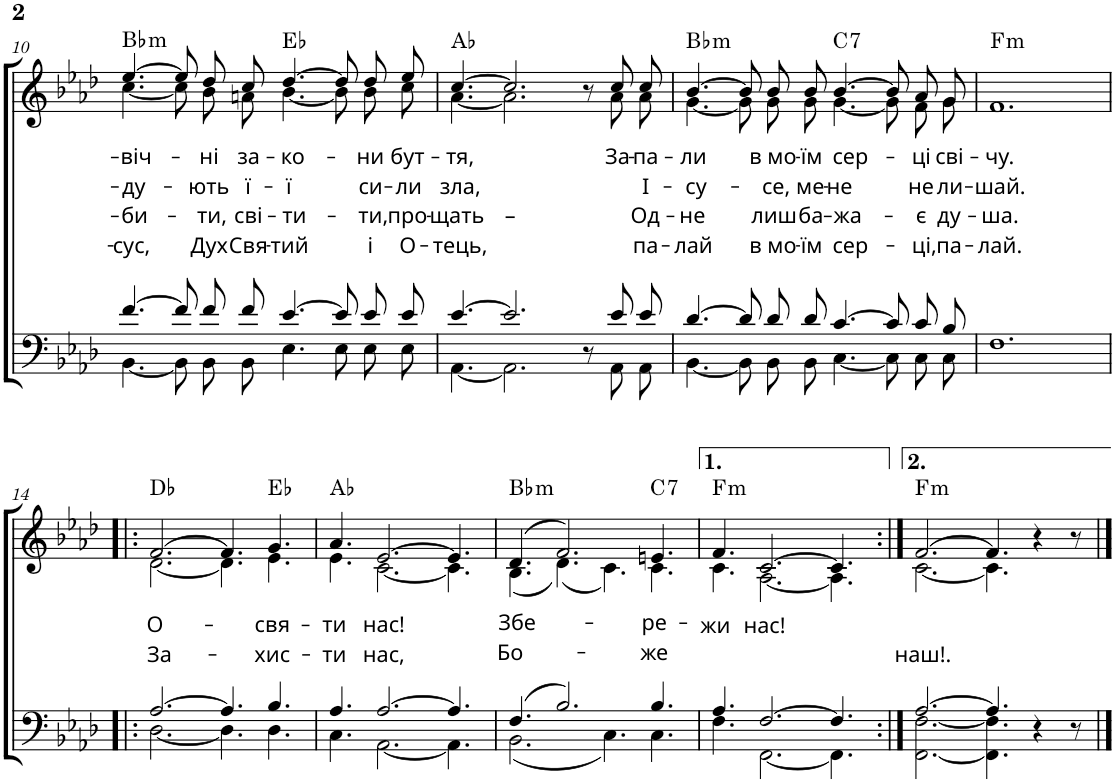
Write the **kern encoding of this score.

**kern	**kern	**text	**text	**text	**text	**text	**harte
*part2	*part1	*part1	*part1	*part1	*part1	*part1	*part1
*staff2	*staff1	*staff1	*staff1	*staff1	*staff1	*staff1	*
*I"Voice	*I"Voice	*	*	*	*	*	*
*I'V	*I'V	*	*	*	*	*	*
!!LO:PB:g=z
*clefF4	*clefG2	*	*	*	*	*	*
*k[b-e-a-d-]	*k[b-e-a-d-]	*	*	*	*	*	*
*M12/8	*M12/8	*	*	*	*	*	*
=10	=10	=10	=10	=10	=10	=10	=10
*^	*	*	*	*	*	*	*
!	!	!	!LO:LY:b	!LO:LY:b	!LO:LY:b	!LO:LY:b	!	!LO:H:kt=m
*	*	*^	*	*	*	*	*	*
[>4.f/	[<4.BB-\	[>4.ee-/	[<4.cc\	-віч-	-ду-	-би-	-сус,	.	Bb:min
8f/L]	8BB-\L]	8ee-/L]	8cc\L]	.	.	.	.	.	.
!	!	!	!	!LO:LY:b	!LO:LY:b	!LO:LY:b	!LO:LY:b	!	!
8f/	8BB-\	8dd-/	8b-\	-ні	-ють	-ти,	Дух	.	.
!	!	!	!	!LO:LY:b	!LO:LY:b	!LO:LY:b	!LO:LY:b	!	!
8f/J	8BB-\J	8cc/J	8an\J	за-	ї-	сві-	Свя-	.	.
!	!	!	!	!LO:LY:b	!LO:LY:b	!LO:LY:b	!LO:LY:b	!	!
[>4.e-/	4.E-\	[>4.dd-/	[<4.b-\	-ко-	-ї	-ти-	-тий	.	Eb:maj
8e-/L]	8E-\L	8dd-/L]	8b-\L]	.	.	.	.	.	.
!	!	!	!	!LO:LY:b	!LO:LY:b	!LO:LY:b	!LO:LY:b	!	!
8e-/	8E-\	8dd-/	8b-\	-ни	си-	-ти,	і	.	.
!	!	!	!	!LO:LY:b	!LO:LY:b	!LO:LY:b	!LO:LY:b	!	!
8e-/J	8E-\J	8ee-/J	8cc\J	бут-	-ли	про-	О-	.	.
=11	=11	=11	=11	=11	=11	=11	=11	=11	=11
!	!	!	!	!LO:LY:b	!LO:LY:b	!LO:LY:b	!LO:LY:b	!	!
[>4.e-/	[<4.AA-\	[>4.cc/	[<4.a-\	-тя,	зла,	-щать	-тець,	.	Ab:maj
!	!	!	!	!	!	!LO:LY:b	!	!	!
2.e-/]	2.AA-\]	2.cc/]	2.a-\]	.	.	–	.	.	.
8r	8ryy	8r	8ryy	.	.	.	.	.	.
!	!	!	!	!LO:LY:b	!	!	!	!	!
8e-/L	8AA-\L	8cc/L	8a-\L	За-	.	.	.	.	.
!	!	!	!	!LO:LY:b	!LO:LY:b	!LO:LY:b	!LO:LY:b	!	!
8e-/J	8AA-\J	8cc/J	8a-\J	-па-	І-	Од-	па-	.	.
=12	=12	=12	=12	=12	=12	=12	=12	=12	=12
!	!	!	!	!LO:LY:b	!LO:LY:b	!LO:LY:b	!LO:LY:b	!	!LO:H:kt=m
[>4.d-/	[<4.BB-\	[>4.b-/	[<4.g\	-ли	-су-	-не	-лай	.	Bb:min
8d-/L]	8BB-\L]	8b-/L]	8g\L]	.	.	.	.	.	.
!	!	!	!	!LO:LY:b	!LO:LY:b	!LO:LY:b	!LO:LY:b	!	!
8d-/	8BB-\	8b-/	8g\	в мо-	-се,	лиш	в мо-	.	.
!	!	!	!	!LO:LY:b	!LO:LY:b	!LO:LY:b	!LO:LY:b	!	!
8d-/J	8BB-\J	8b-/J	8g\J	-їм	ме-	ба-	-їм	.	.
!	!	!	!	!LO:LY:b	!LO:LY:b	!LO:LY:b	!LO:LY:b	!	!LO:H:kt=7
[>4.c/	[<4.C\	[>4.b-/	[<4.g\	сер-	-не	-жа-	сер-	.	C:7
8c/L]	8C\L]	8b-/L]	8g\L]	.	.	.	.	.	.
!	!	!	!	!LO:LY:b	!LO:LY:b	!LO:LY:b	!LO:LY:b	!	!
8c/	8C\	8a-/	8f\	-ці	не	-є	-ці,	.	.
!	!	!	!	!LO:LY:b	!LO:LY:b	!LO:LY:b	!LO:LY:b	!	!
8B-/J	8C\J	8g/J	8g\J	сві-	ли-	ду-	па-	.	.
=13	=13	=13	=13	=13	=13	=13	=13	=13	=13
!	!	!	!	!LO:LY:b	!LO:LY:b	!LO:LY:b	!LO:LY:b	!	!LO:H:kt=m
*v	*v	*	*	*	*	*	*	*	*
*	*v	*v	*	*	*	*	*	*
1.F	1.f	-чу.	-шай.	-ша.	-лай.	.	F:min
!!LO:LB:g=z
=14!|:	=14!|:	=14!|:	=14!|:	=14!|:	=14!|:	=14!|:	=14!|:
*^	*	*	*	*	*	*	*
!	!	!	!	!	!	!LO:LY:b	!LO:LY:b	!
*	*	*^	*	*	*	*	*	*
[>2.A-/	[<2.D-\	[>2.f/	[<2.d-\	.	.	.	О-	За-	Db:maj
4.A-/]	4.D-\]	4.f/]	4.d-\]	.	.	.	.	.	.
!	!	!	!	!	!	!	!LO:LY:b	!LO:LY:b	!
4.B-/	4.D-\	4.g/	4.e-\	.	.	.	-свя-	-хис-	Eb:maj
=15	=15	=15	=15	=15	=15	=15	=15	=15	=15
!	!	!	!	!	!	!	!LO:LY:b	!LO:LY:b	!
4.A-/	4.C\	4.a-/	4.e-\	.	.	.	-ти	-ти	Ab:maj
!	!	!	!	!	!	!	!LO:LY:b	!LO:LY:b	!
[>2.A-/	[<2.AA-\	[>2.e-/	[<2.c\	.	.	.	нас!	нас,	.
4.A-/]	4.AA-\]	4.e-/]	4.c\]	.	.	.	.	.	.
=16	=16	=16	=16	=16	=16	=16	=16	=16	=16
!	!	!	!	!	!	!	!LO:LY:b	!LO:LY:b	!LO:H:kt=m
(>4.F/	(<2.BB-\	(4.d-/	(<4.B-\	.	.	.	Збе-	Бо-	Bb:min
2.B-/)	.	2.f/)	(<4.d-\)	.	.	.	.	.	.
.	4.C\)	.	4.c\)	.	.	.	.	.	.
!	!	!	!	!	!	!	!LO:LY:b	!LO:LY:b	!LO:H:kt=7
4.B-/	4.C\	4.en/	4.c\	.	.	.	-ре-	-же	C:7
=17	=17	=17	=17	=17	=17	=17	=17	=17	=17
!	!	!	!	!	!	!	!LO:LY:b	!	!LO:H:kt=m
4.A-/	4.F\	4.f/	4.c\	.	.	.	-жи	.	F:min
!	!	!	!	!	!	!	!LO:LY:b	!	!
[>2.F/	[<2.FF\	[2.c/	[<2.A-\	.	.	.	нас!	.	.
4.F/]	4.FF\]	4.c/]	4.A-\]	.	.	.	.	.	.
=18:|!	=18:|!	=18:|!	=18:|!	=18:|!	=18:|!	=18:|!	=18:|!	=18:|!	=18:|!
!	!	!	!	!	!	!	!	!LO:LY:b	!LO:H:kt=m
[>2.A-/	[<2.FF\ [2.F\	[>2.f/	[<2.c\	.	.	.	.	наш!.	F:min
4.A-/]	4.FF\] 4.F\]	4.f/]	4.c\]	.	.	.	.	.	.
4r	4.ryy	4r	4.ryy	.	.	.	.	.	.
8r	.	8r	.	.	.	.	.	.	.
*v	*v	*	*	*	*	*	*	*	*
*	*v	*v	*	*	*	*	*	*
==	==	==	==	==	==	==	==
*-	*-	*-	*-	*-	*-	*-	*-
